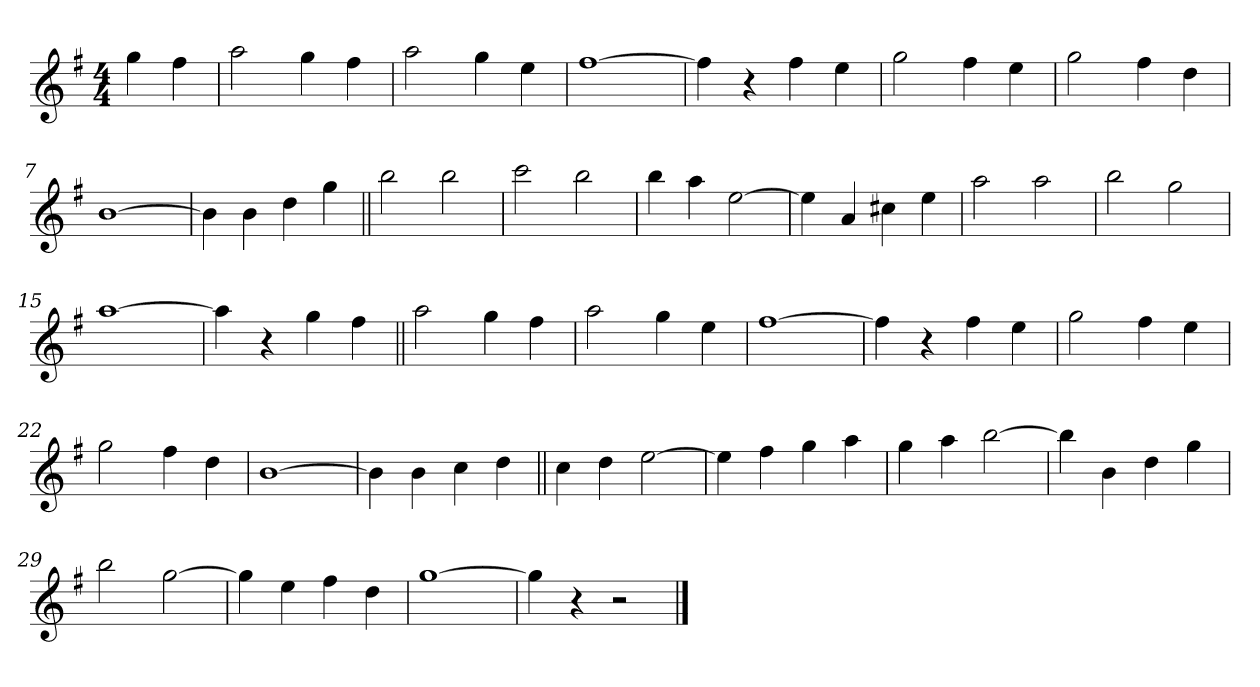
**kern
*part1
*staff1
*clefG2
*k[f#]
*G:
*M4/4
=
4gg\
4ff#\
=1
2aa\
4gg\
4ff#\
=2
2aa\
4gg\
4ee\
=3
[1ff#
=4
4ff#\]
4r
4ff#\
4ee\
!!LO:LB:g=z
=5
2gg\
4ff#\
4ee\
=6
2gg\
4ff#\
4dd\
=7
[1b
=8
4b\]
4b\
4dd\
4gg\
!!LO:LB:g=z
=9||
2bb\
2bb\
=10
2ccc\
2bb\
=11
4bb\
4aa\
[2ee\
=12
4ee\]
4a/
4cc#X\
4ee\
!!LO:LB:g=z
=13
2aa\
2aa\
=14
2bb\
2gg\
=15
[1aa
=16
4aa\]
4r
4gg\
4ff#\
!!LO:LB:g=z
=17||
2aa\
4gg\
4ff#\
=18
2aa\
4gg\
4ee\
=19
[1ff#
=20
4ff#\]
4r
4ff#\
4ee\
!!LO:LB:g=z
=21
2gg\
4ff#\
4ee\
=22
2gg\
4ff#\
4dd\
=23
[1b
=24
4b\]
4b\
4cc\
4dd\
!!LO:LB:g=z
=25||
4cc\
4dd\
[2ee\
=26
4ee\]
4ff#\
4gg\
4aa\
=27
4gg\
4aa\
[2bb\
=28
4bb\]
4b\
4dd\
4gg\
!!LO:LB:g=z
=29
2bb\
[2gg\
=30
4gg\]
4ee\
4ff#\
4dd\
=31
[1gg
=32
4gg\]
4r
2r
==
*-
